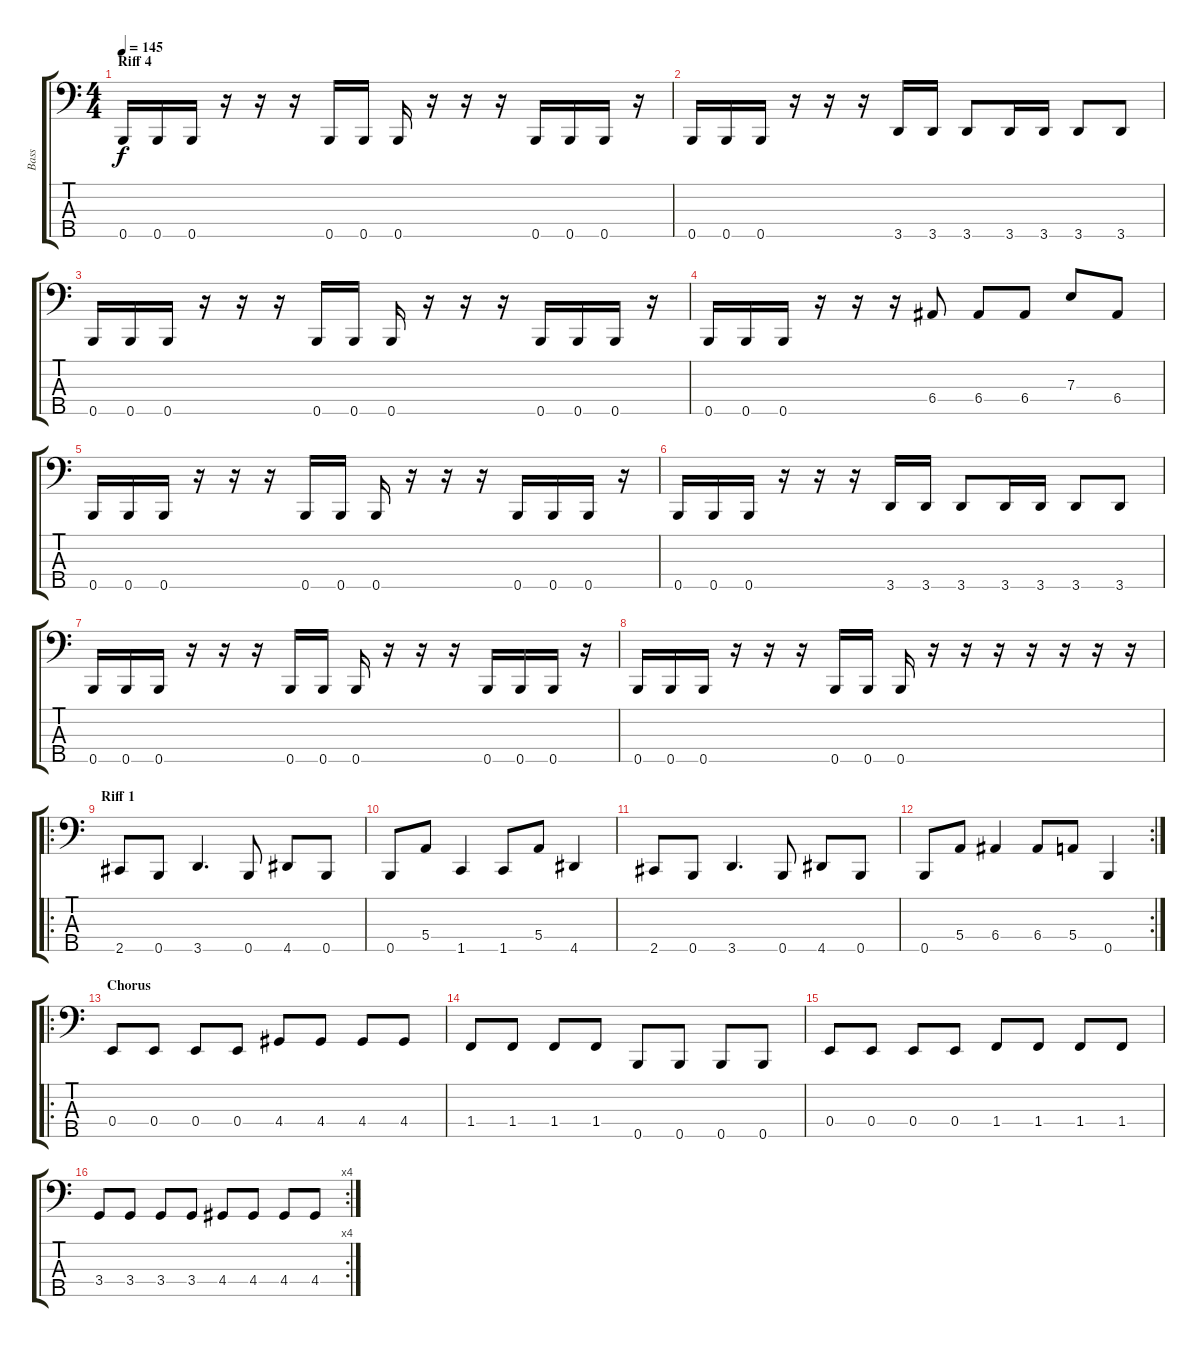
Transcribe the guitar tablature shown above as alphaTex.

\track ("Bass" "Bass") {instrument electricbassfinger}
\staff {score tabs}
\tuning (G2 D2 A1 E1 B0) {hide}
\ts (4 4)
\section ("" "Riff 4")
\tempo 145
\clef f4
\ks c
0.5.16{dy f} 0.5.16 0.5.16 r.16 r.16 r.16 0.5.16 0.5.16 0.5.16 r.16 r.16 r.16 0.5.16 0.5.16 0.5.16 r.16 |
0.5.16 0.5.16 0.5.16 r.16 r.16 r.16 3.5.16 3.5.16 3.5.8 3.5.16 3.5.16 3.5.8 3.5.8 |
0.5.16 0.5.16 0.5.16 r.16 r.16 r.16 0.5.16 0.5.16 0.5.16 r.16 r.16 r.16 0.5.16 0.5.16 0.5.16 r.16 |
0.5.16 0.5.16 0.5.16 r.16 r.16 r.16 6.4.8 6.4.8 6.4.8 7.3.8 6.4.8 |
0.5.16 0.5.16 0.5.16 r.16 r.16 r.16 0.5.16 0.5.16 0.5.16 r.16 r.16 r.16 0.5.16 0.5.16 0.5.16 r.16 |
0.5.16 0.5.16 0.5.16 r.16 r.16 r.16 3.5.16 3.5.16 3.5.8 3.5.16 3.5.16 3.5.8 3.5.8 |
0.5.16 0.5.16 0.5.16 r.16 r.16 r.16 0.5.16 0.5.16 0.5.16 r.16 r.16 r.16 0.5.16 0.5.16 0.5.16 r.16 |
0.5.16 0.5.16 0.5.16 r.16 r.16 r.16 0.5.16 0.5.16 0.5.16 r.16 r.16 r.16 r.16 r.16 r.16 r.16 |
\ro
\section ("" "Riff 1")
2.5.8 0.5.8 3.5.4{d} 0.5.8 4.5.8 0.5.8 |
0.5.8 5.4.8 1.5.4 1.5.8 5.4.8 4.5.4 |
2.5.8 0.5.8 3.5.4{d} 0.5.8 4.5.8 0.5.8 |
\rc 2
0.5.8 5.4.8 6.4.4 6.4.8 5.4.8 0.5.4 |
\ro
\section ("" "Chorus")
0.4.8 0.4.8 0.4.8 0.4.8 4.4.8 4.4.8 4.4.8 4.4.8 |
1.4.8 1.4.8 1.4.8 1.4.8 0.5.8 0.5.8 0.5.8 0.5.8 |
0.4.8 0.4.8 0.4.8 0.4.8 1.4.8 1.4.8 1.4.8 1.4.8 |
\rc 4
3.4.8 3.4.8 3.4.8 3.4.8 4.4.8 4.4.8 4.4.8 4.4.8
